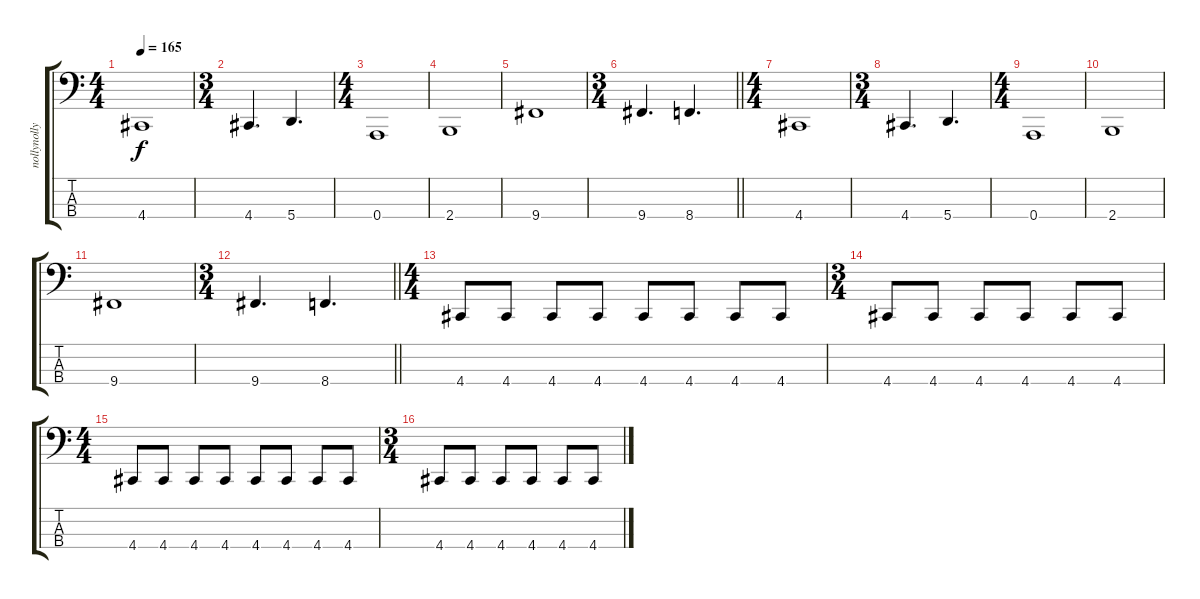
\track ("nollynollynollynollynollynolly" "nollynolly") {instrument electricbasspick}
\staff {score tabs}
\tuning (F2 C2 G1 A0) {hide}
\ts (4 4)
\tempo 165
\clef f4
\ks c
4.4.1{dy f volume 13} |
\ts (3 4)
4.4.4{d} 5.4.4{d} |
\ts (4 4)
0.4.1 |
2.4.1 |
9.4.1 |
\ts (3 4)
\barLineRight lightlight
9.4.4{d} 8.4.4{d} |
\ts (4 4)
\section ("" "")
4.4.1{volume 13} |
\ts (3 4)
4.4.4{d} 5.4.4{d} |
\ts (4 4)
0.4.1 |
2.4.1 |
9.4.1 |
\ts (3 4)
\barLineRight lightlight
9.4.4{d} 8.4.4{d} |
\ts (4 4)
\section ("" "")
4.4.8 4.4.8 4.4.8 4.4.8 4.4.8 4.4.8 4.4.8 4.4.8 |
\ts (3 4)
4.4.8 4.4.8 4.4.8 4.4.8 4.4.8 4.4.8 |
\ts (4 4)
4.4.8 4.4.8 4.4.8 4.4.8 4.4.8 4.4.8 4.4.8 4.4.8 |
\ts (3 4)
4.4.8 4.4.8 4.4.8 4.4.8 4.4.8 4.4.8
